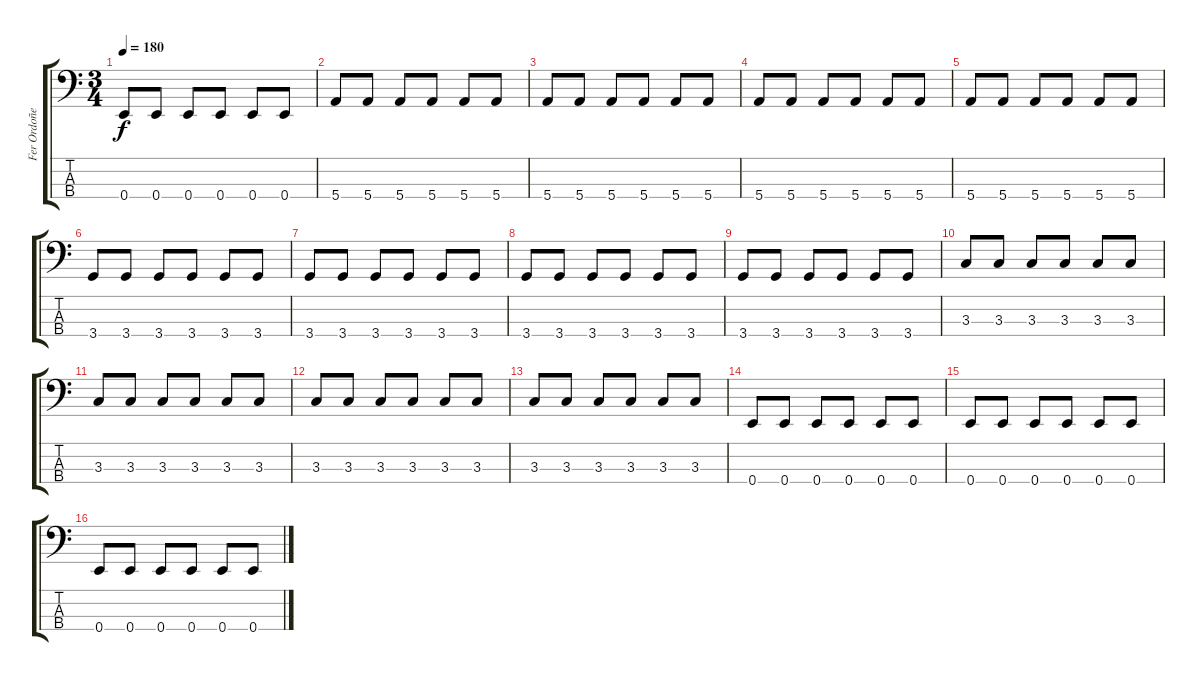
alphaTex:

\track ("Fer Ordoñez" "Fer Ordoñe") {instrument electricbassfinger}
\staff {score tabs}
\tuning (G2 D2 A1 E1) {hide}
\ts (3 4)
\tempo 180
\clef f4
\ks c
0.4.8{dy f} 0.4.8 0.4.8 0.4.8 0.4.8 0.4.8 |
5.4.8 5.4.8 5.4.8 5.4.8 5.4.8 5.4.8 |
5.4.8 5.4.8 5.4.8 5.4.8 5.4.8 5.4.8 |
5.4.8 5.4.8 5.4.8 5.4.8 5.4.8 5.4.8 |
5.4.8 5.4.8 5.4.8 5.4.8 5.4.8 5.4.8 |
3.4.8 3.4.8 3.4.8 3.4.8 3.4.8 3.4.8 |
3.4.8 3.4.8 3.4.8 3.4.8 3.4.8 3.4.8 |
3.4.8 3.4.8 3.4.8 3.4.8 3.4.8 3.4.8 |
3.4.8 3.4.8 3.4.8 3.4.8 3.4.8 3.4.8 |
3.3.8 3.3.8 3.3.8 3.3.8 3.3.8 3.3.8 |
3.3.8 3.3.8 3.3.8 3.3.8 3.3.8 3.3.8 |
3.3.8 3.3.8 3.3.8 3.3.8 3.3.8 3.3.8 |
3.3.8 3.3.8 3.3.8 3.3.8 3.3.8 3.3.8 |
0.4.8 0.4.8 0.4.8 0.4.8 0.4.8 0.4.8 |
0.4.8 0.4.8 0.4.8 0.4.8 0.4.8 0.4.8 |
0.4.8 0.4.8 0.4.8 0.4.8 0.4.8 0.4.8
